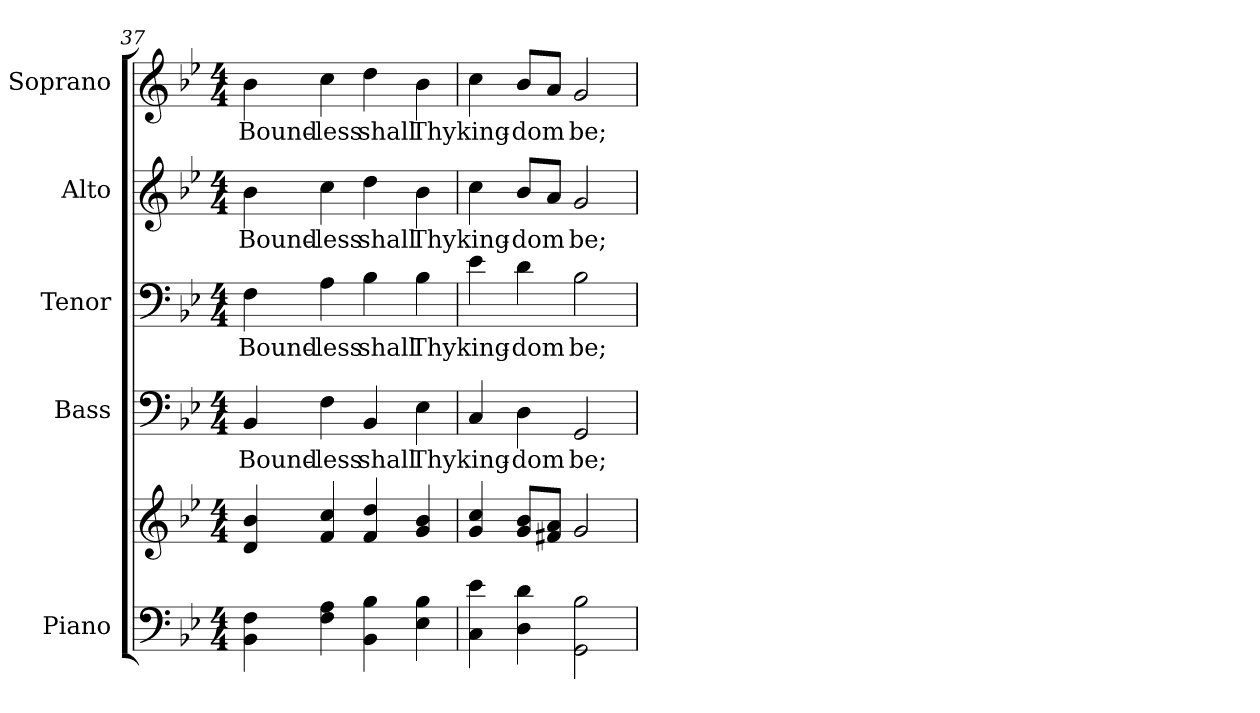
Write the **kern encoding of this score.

**kern	**kern	**kern	**text	**kern	**text	**kern	**text	**kern	**text
*part5	*part5	*part4	*part4	*part3	*part3	*part2	*part2	*part1	*part1
*staff6	*staff5	*staff4	*staff4	*staff3	*staff3	*staff2	*staff2	*staff1	*staff1
*I"Piano	*	*I"Bass	*	*I"Tenor	*	*I"Alto	*	*I"Soprano	*
*I'Pno.	*	*I'B.	*	*I'T.	*	*I'A.	*	*I'S.	*
!!LO:PB:g=z
*clefF4	*clefG2	*clefF4	*	*clefF4	*	*clefG2	*	*clefG2	*
*k[b-e-]	*k[b-e-]	*k[b-e-]	*	*k[b-e-]	*	*k[b-e-]	*	*k[b-e-]	*
*B-:	*B-:	*B-:	*	*B-:	*	*B-:	*	*B-:	*
*M4/4	*M4/4	*M4/4	*	*M4/4	*	*M4/4	*	*M4/4	*
=37	=37	=37	=37	=37	=37	=37	=37	=37	=37
!	!	!	!LO:LY:b:color=#000000	!	!	!	!	!	!
!	!	!	!	!	!LO:LY:b:color=#000000	!	!	!	!
!	!	!	!	!	!	!	!LO:LY:b:color=#000000	!	!
!	!	!	!	!	!	!	!	!	!LO:LY:b:color=#000000
4BB-i\ 4Fi	4di/ 4b-i	4BB-i/	Bound-	4Fi\	Bound-	4b-i\	Bound-	4b-i\	Bound-
!	!	!	!LO:LY:b:color=#000000	!	!	!	!	!	!
!	!	!	!	!	!LO:LY:b:color=#000000	!	!	!	!
!	!	!	!	!	!	!	!LO:LY:b:color=#000000	!	!
!	!	!	!	!	!	!	!	!	!LO:LY:b:color=#000000
4Fi\ 4Ai	4fi/ 4cci	4Fi\	-less	4Ai\	-less	4cci\	-less	4cci\	-less
!	!	!	!LO:LY:b:color=#000000	!	!	!	!	!	!
!	!	!	!	!	!LO:LY:b:color=#000000	!	!	!	!
!	!	!	!	!	!	!	!LO:LY:b:color=#000000	!	!
!	!	!	!	!	!	!	!	!	!LO:LY:b:color=#000000
4BB-i\ 4B-i	4fi/ 4ddi	4BB-i/	shall	4B-i\	shall	4ddi\	shall	4ddi\	shall
!	!	!	!LO:LY:b:color=#000000	!	!	!	!	!	!
!	!	!	!	!	!LO:LY:b:color=#000000	!	!	!	!
!	!	!	!	!	!	!	!LO:LY:b:color=#000000	!	!
!	!	!	!	!	!	!	!	!	!LO:LY:b:color=#000000
4E-i\ 4B-i	4gi/ 4b-i	4E-i\	Thy	4B-i\	Thy	4b-i\	Thy	4b-i\	Thy
=38	=38	=38	=38	=38	=38	=38	=38	=38	=38
!	!	!	!LO:LY:b:color=#000000	!	!	!	!	!	!
!	!	!	!	!	!LO:LY:b:color=#000000	!	!	!	!
!	!	!	!	!	!	!	!LO:LY:b:color=#000000	!	!
!	!	!	!	!	!	!	!	!	!LO:LY:b:color=#000000
4Ci\ 4e-i	4gi/ 4cci	4Ci/	king-	4e-i\	king-	4cci\	king-	4cci\	king-
!	!	!	!LO:LY:b:color=#000000	!	!	!	!	!	!
!	!	!	!	!	!LO:LY:b:color=#000000	!	!	!	!
!	!	!	!	!	!	!	!LO:LY:b:color=#000000	!	!
!	!	!	!	!	!	!	!	!	!LO:LY:b:color=#000000
4Di\ 4di	8gi/ 8b-iL	4Di\	-dom	4di\	-dom	8b-i/L	-dom	8b-i/L	-dom
.	8f#Xi/ 8aiJ	.	.	.	.	8ai/J	.	8ai/J	.
!	!	!	!LO:LY:b:color=#000000	!	!	!	!	!	!
!	!	!	!	!	!LO:LY:b:color=#000000	!	!	!	!
!	!	!	!	!	!	!	!LO:LY:b:color=#000000	!	!
!	!	!	!	!	!	!	!	!	!LO:LY:b:color=#000000
2GGi\ 2B-i	2gi/	2GGi/	be;	2B-i\	be;	2gi/	be;	2gi/	be;
=	=	=	=	=	=	=	=	=	=
*-	*-	*-	*-	*-	*-	*-	*-	*-	*-
